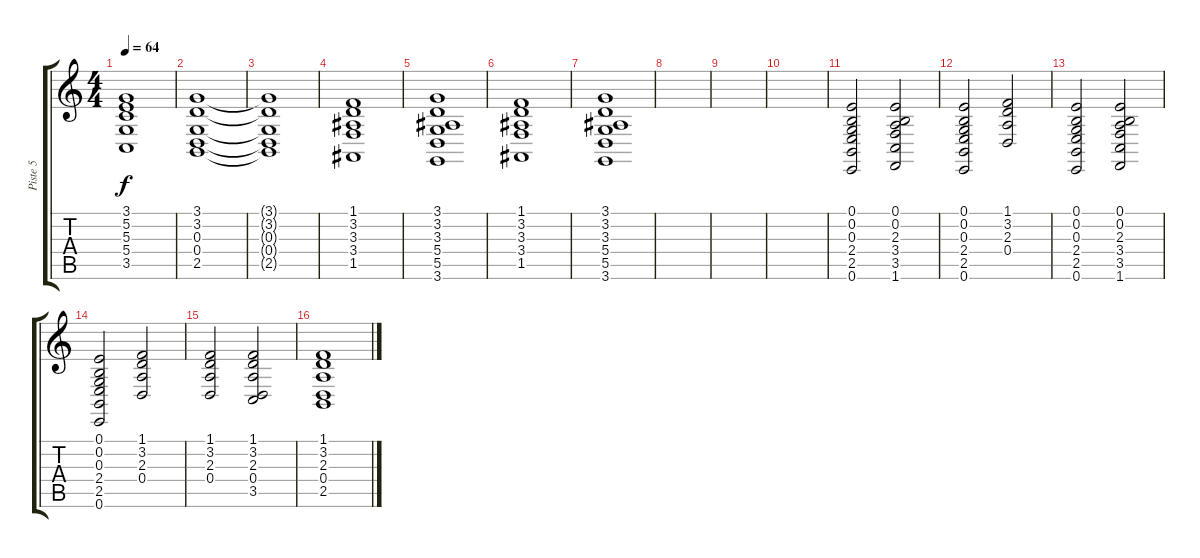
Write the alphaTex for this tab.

\track ("Piste 5" "Piste 5") {instrument fx7echoes}
\staff {score tabs}
\tuning (E4 B3 G3 D3 A2 E2) {hide}
\ts (4 4)
\tempo 64
\clef g2
\ks c
(3.1 5.2 5.3 5.4 3.5).1{dy f} |
(3.1 3.2 0.3 0.4 2.5).1 |
(3.1{t} 3.2{t} 0.3{t} 0.4{t} 2.5{t}).1 |
(1.1 3.2 3.3 3.4 1.5).1 |
(3.1 3.2 3.3 5.4 5.5 3.6).1 |
(1.1 3.2 3.3 3.4 1.5).1 |
(3.1 3.2 3.3 5.4 5.5 3.6).1 |
|
|
|
(0.1 0.2 0.3 2.4 2.5 0.6).2 (0.1 0.2 2.3 3.4 3.5 1.6).2 |
(0.1 0.2 0.3 2.4 2.5 0.6).2 (1.1 3.2 2.3 0.4).2 |
(0.1 0.2 0.3 2.4 2.5 0.6).2 (0.1 0.2 2.3 3.4 3.5 1.6).2 |
(0.1 0.2 0.3 2.4 2.5 0.6).2 (1.1 3.2 2.3 0.4).2 |
(1.1 3.2 2.3 0.4).2 (1.1 3.2 2.3 0.4 3.5).2 |
(1.1 3.2 2.3 0.4 2.5).1
